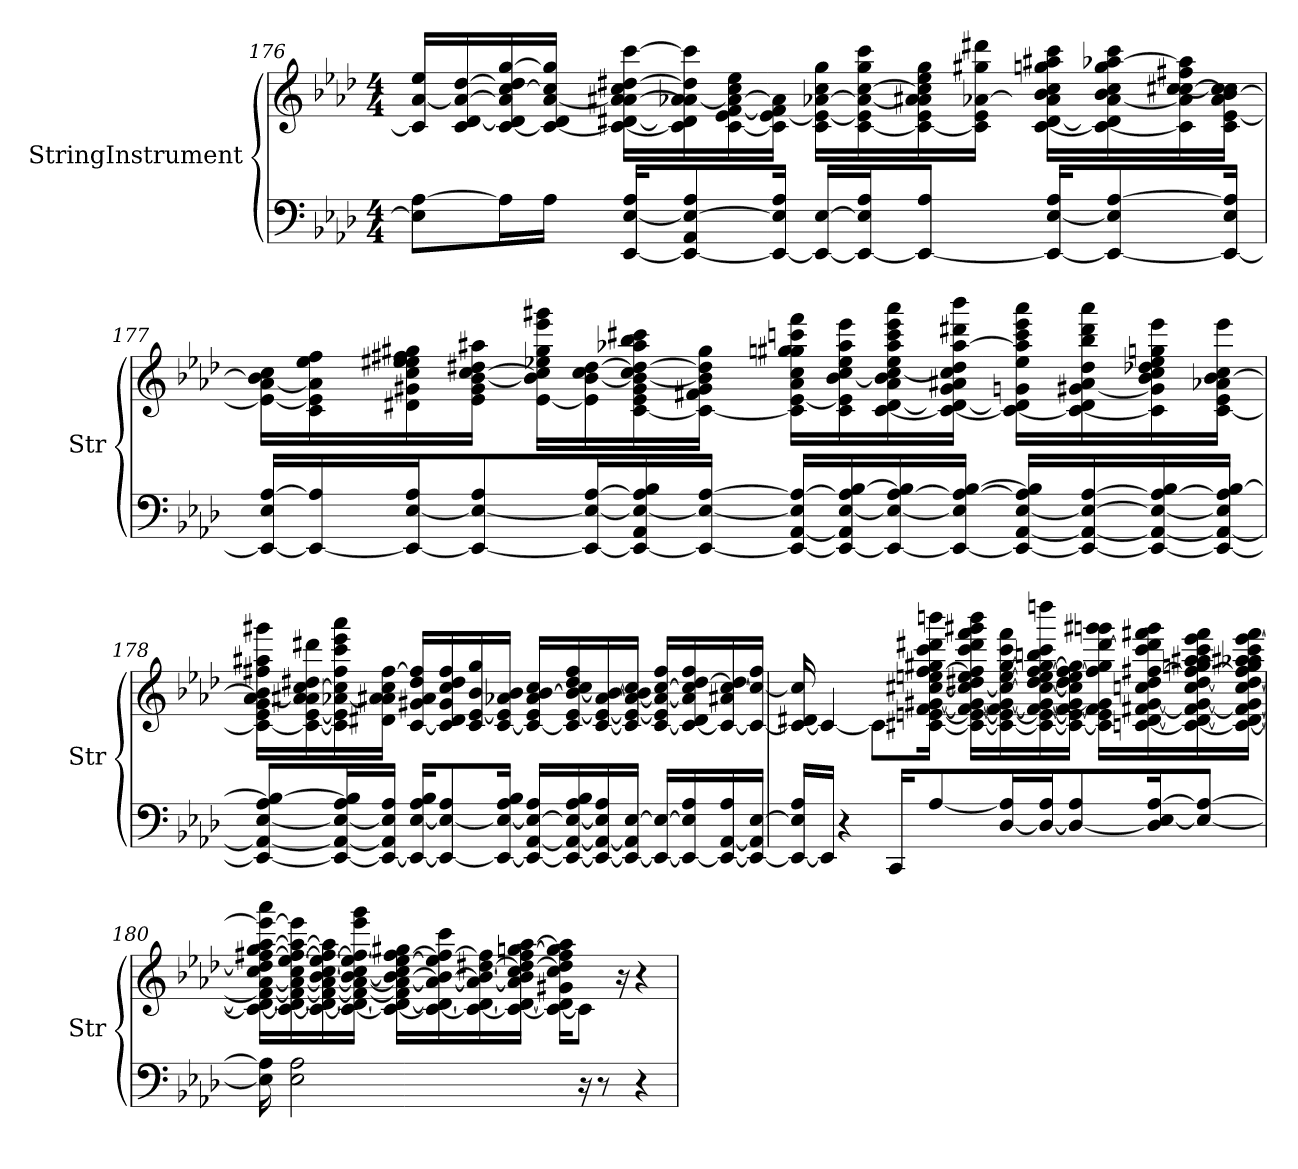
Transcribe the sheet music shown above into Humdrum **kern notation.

**kern	**kern
*part2	*part1
*staff2	*staff1
*I"StringInstrument	*I"StringInstrument
*I'Str	*I'Str
!!LO:PB:g=z
*clefF4	*clefG2
*k[b-e-a-d-]	*k[b-e-a-d-]
*M4/4	*M4/4
=176	=176
8E-\] [8A-\L	16c/] [16a-/ 16ee-/LL
.	16c/ [16d-/ 16a-/_ [16dd-/
16A-\L]	[16c/ 16d-/] 16a-/] [16cc/ 16dd-/] [16gg/
16A-\JJ	16c/_ 16d-/ [16a-/ 16cc/] 16gg/]JJ
[16EE-/ [16E-/ 16A-/KL	16c\_ [16d#X\ 16a-\] [16a#X\ 16cc\ [16dd#X\ [16ccc\LL
8EE-/_ 8AA-/ 8E-/_ 8A-/	16c\] 16d#\] [16a-X\ 16a#\] 16dd#\] 16ccc\]
.	[16c\ 16e-\ [16f\ 16a-\_ 16cc\ 16ee-\
16EE-/_ 16E-/] 16A-/Jk	16c\] [16e-\ 16f\] 16a-\]JJ
16EE-/_ [16E-/LL	16c\ 16e-\_ [16a-X\ 16cc\ 16gg\LL
16EE-/_ 16E-/] 16A-/J	[16c\ 16e-\] 16a-\_ [16cc\ 16gg\ 16ccc\
8EE-/_ 8A-/J	16c\_ 16e-\ 16a-\] 16a#X\ 16cc\] 16ee-\ 16gg\
.	16c\] 16e-\ [16a-X\ 16gg#X\ 16ddd#X\JJ
16EE-/_ [16E-/ 16A-/KL	[16c\ [16d#\ 16a-\] 16b-\ 16cc\ 16ggn\ 16aa#X\ 16ccc\LL
8EE-/_ 8E-/] [8A-/	16c\_ 16d#\] [16a-\ 16b-\ 16cc\ 16gg\ [16aa-X\ 16ccc\
.	16c\] 16a-\] [16cc\ [16cc#X\ 16ff#X\ 16aa-\]
16EE-/_ 16E-/ 16A-/]Jk	16c\ [16e-\ 16a-\ [16b-\ 16cc\] 16cc#\]JJ
!!LO:LB:g=z
=177	=177
16EE-/_ 16E-/ [16A-/LL	16e-\_ [16a-\ 16b-\] 16cc\LL
16EE-/_ 16A-/]	16c\ 16e-\] 16a-\] 16ee-\ 16ff\
16EE-/_ [16E-/ 16A-/J	16d#X\ 16g#X\ 16cc\ 16ee-\ 16ee#X\ 16ff#X\ 16gg#X\
8EE-/_ 8E-/_ 8A-/	16e-\ 16g#\ [16b-\ [16cc\ 16dd#X\ 16aa#X\JJ
.	[16e-\ 16b-\] 16cc\] 16ee-X\ 16gg#\ 16eee-\ 16ggg#X\LL
16EE-/_ 16E-/_ [16A-/L	16e-\] [16b-\ 16cc\ [16dd#\
16EE-/_ 16AA-/ 16E-/_ 16A-/] 16B-/	[16c\ 16e-\ 16g#\ 16b-\_ 16cc\ 16dd#\_ 16aa-X\ 16bb-\ 16ccc#X\
16EE-/_ 16E-/_ [16A-/JJ	16c\_ 16f#X\ 16g#\ 16b-\] 16dd#\] 16gg#\JJ
16EE-/_ [16AA-/ 16E-/] 16A-/_LL	16c\] [16e-\ 16a-\ 16cc\ 16ggn\ 16gg#X\ 16cccn\ 16fff\LL
16EE-/_ 16AA-/] [16E-/ 16A-/] [16B-/	16c\ 16e-\] [16b-\ 16cc\ 16ee-\ 16aa-\ 16eee-\
16EE-/_ 16E-/_ [16A-/ 16B-/]	[16c\ [16d#\ 16a-\ 16b-\] [16cc\ 16ee-\ 16aa-\ 16ccc\ 16eee-\ 16aaa-\
16EE-/_ 16E-/] 16A-/_ [16B-/JJ	16c\_ 16d#\_ 16g#\ 16a#X\ 16cc\] 16dd#\ [16aa-\ 16ddd#X\ 16bbb-\JJ
16EE-/_ [16AA-/ [16E-/ 16A-/] 16B-/]LL	16c\_ 16d#\] 16gn\ 16ee-\ 16aa-\] 16ccc\ 16eee-\ 16aaa-\LL
16EE-/_ 16AA-/_ 16E-/_ [16A-/	16c\_ 16d#\ [16g#X\ 16a#\ 16dd#\ 16bb-\ 16ddd#\ 16aaa-\
16EE-/_ 16AA-/_ 16E-/_ 16A-/_ 16B-/	16c\] 16g#\] 16b-\ 16cc\ 16dd-X\ 16ee-\ 16ggn\ 16eee-\
16EE-/_ 16AA-/_ 16E-/] 16A-/] [16B-/JJ	[16c\ 16e-\ 16a-X\ [16b-\ 16cc\ 16eee-\JJ
!!LO:LB:g=z
=178	=178
8EE-/_ 8AA-/_ [8E-/ 8A-/ 8B-/_L	16c\_ 16e-\ 16g\ [16a-\ 16b-\] 16ff#X\ 16aa#X\ 16ggg#X\LL
.	16c\_ [16e-\ 16a-\] 16a#X\ [16cc\ 16dd#X\ 16ddd#X\
16EE-/_ 16AA-/_ 16E-/_ 16A-/ 16B-/]L	16c\] 16e-\] [16a-X\ 16cc\] 16ff#\ 16ccc\ 16eee-\ 16aaa-\
16EE-/_ 16AA-/] 16E-/] 16A-/JJ	16d#X\ 16a-\] 16a#X\ 16cc\ [16ff#\JJ
16EE-/_ [16E-/ 16A-/ 16B-/KL	[16c/ 16g#X/ 16a#/ 16dd#/ 16ff#/]LL
8EE-/_ 8E-/_ 8A-/	16c/] 16d#/ 16g#/ 16cc/ 16dd#/ 16ff#/
.	16c/ [16e-/ 16b-/ 16gg/
16EE-/_ 16E-/_ 16A-/ 16B-/Jk	[16c/ 16e-/] 16a-X/ 16b-/JJ
16EE-/_ [16AA-/ 16E-/_ 16A-/LL	16c/_ 16e-/ 16a-/ [16b-/ 16cc/LL
16EE-/_ 16AA-/_ 16E-/_ 16A-/ 16B-/	16c/] [16e-/ 16b-/_ 16cc/ 16dd#/ 16ff#/
16EE-/_ 16AA-/_ 16E-/] 16A-/	[16c/ 16e-/_ [16a-/ 16b-/_
16EE-/_ 16AA-/] [16E-/JJ	16c/] 16e-/_ 16a-/_ 16b-/] 16cc/JJ
16EE-/_ 16E-/_LL	[16c/ 16e-/] 16a-/_ [16cc/ 16ff#/LL
16EE-/_ 16E-/] 16A-/	16c/_ 16d#/ 16a-/] 16cc/] [16dd#/ 16ff#/
16EE-/_ [16AA-/ 16A-/	16c/_ 16a#X/ [16cc/ 16dd#/]
16EE-/_ 16AA-/] [16E-/JJ	16c/_ 16cc/_ 16ff#/JJ
!!LO:LB:g=z
=179	=179
16EE-/_ 16E-/] 16A-/LL	16c/_ 16d#X/ 16cc/]
16EE-/JJ]	4c/_
4r	.
.	8c\L]
16CC/KL	.
[8A-/	[16c#X\ [16en\ [16f\ [16g#X\ [16cc#X\ 16een\ [16ff\ 16gg#X\ 16ccc\ 16ddd#X\ 16bbbn\Jk
.	16c#\_ 16e\_ 16f\_ 16g#\_ 16cc#\_ 16dd#X\ 16ee\ 16ff\] 16ccc\ 16ddd#\ 16fff\ 16ggg#X\ 16bbb\LL
[16D-/ 16A-/]L	16c#\_ 16e\_ 16f\_ 16g#\_ 16cc#\_ [16ee\ [16gg#\ 16ccc\ 16fff\
16D-/_ 16A-/J	16c#\_ 16e\_ 16f\_ 16g#\_ 16cc#\_ [16dd#\ 16ee\] [16ff\ 16gg#\_ 16bbn\ 16ccc\ 16ddddn\
8D-/_ 8A-/	16c#\_ 16e\] 16f\_ 16g#\_ 16cc#\] 16dd#\] 16ee\ 16ff\_ 16gg#\]JJ
.	16c#\] 16e\ 16f\] 16g#\] 16ff\] 16gg#\ [16ddd#\ 16gggn\ 16ggg#X\LL
16D-/] [16E-/ [16A-/K	[16cn\ [16d#\ [16f#X\ [16g#\ 16ccn\ 16dd#\ [16ff#X\ 16ccc\ 16ddd#\] 16fff#X\ 16ggg#\
8E-/_ 8A-/_J	16c\_ 16d#\_ 16f#\_ 16g#\_ 16cc\ [16dd#\ 16ff#\_ 16ggn\ 16aa-\ 16aa#X\ 16ccc\ 16eee-\ 16fff#\
.	16c\_ 16d#\_ 16f#\_ 16g#\] 16cc\ 16dd#\_ 16ff#\] 16gg\ 16aa-X\ 16aa#X\ 16ccc\ [16eee-\ 16fff#\JJ
!!LO:LB:g=z
=180	=180
16E-\] 16A-\]	16c\_ 16d#\_ 16f#\_ [16a-\ 16cc\ 16dd#\] [16ff#X\ 16gg\ [16aa-\ 16eee-\_ 16aaa-\LL
2E-\ 2A-\	16c\_ 16d#\_ 16f#\_ 16a-\_ 16cc\ [16ee-\ 16ff#\_ 16aa-\_ 16eee-\]
.	16c\_ 16d#\_ 16f#\_ 16a-\_ [16b-\ 16cc\ 16ee-\_ 16ff#\_ 16aa-\]
.	16c\_ 16d#\_ 16f#\_ 16a-\_ 16b-\_ 16cc\ 16ee-\_ 16ff#\] 16eee-\ 16ggg\JJ
.	16c\_ 16d#\_ 16f#\] 16a-\_ 16b-\_ 16cc\ 16ee-\_ [16ff#\ 16gg#X\LL
.	16c\_ 16d#\_ 16a-\_ 16b-\_ 16ee-\] 16ff#\_ 16ccc\
.	16c\_ 16d#\_ 16a-\_ 16b-\_ [16dd#X\ 16ff#\]
.	16c\_ 16d#\_ 16a-\] 16b-\] 16cc\ 16dd#\_ 16ff#\ [16ggn\ [16aa-\JJ
.	16c\_ 16d#\] 16g#X\ 16cc\ 16dd#\] 16ff#\ 16gg\] 16aa-\]KL
16r	8c\J]
8r	.
.	16r
4r	4r
=	=
*-	*-
